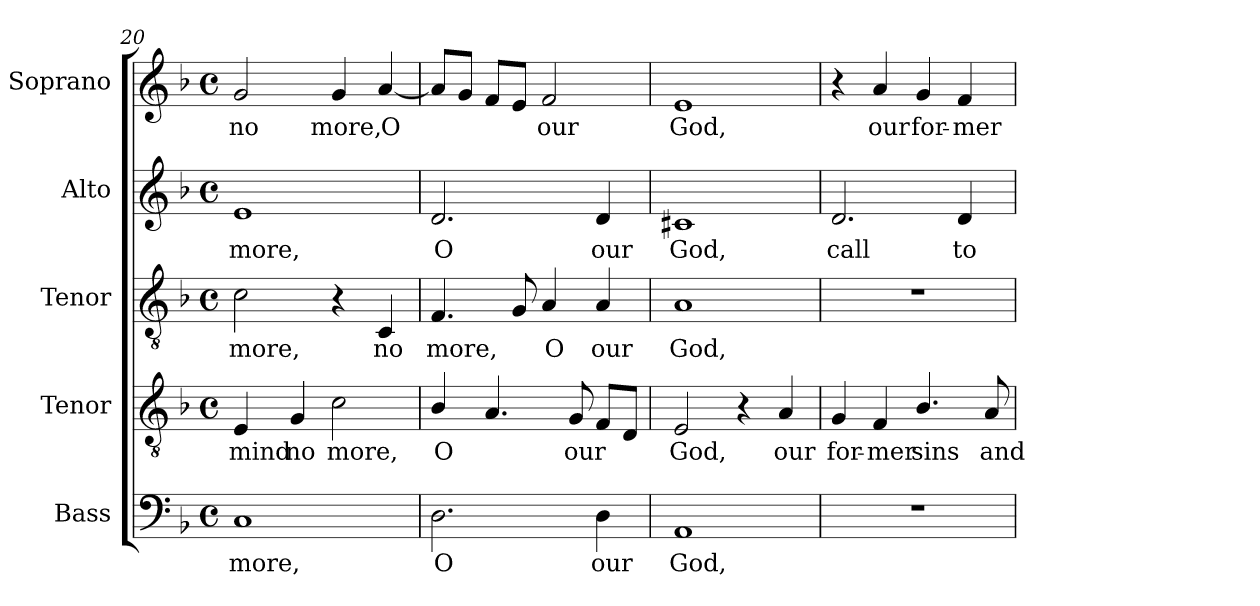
**kern	**text	**kern	**text	**kern	**text	**kern	**text	**kern	**text
*part5	*part5	*part4	*part4	*part3	*part3	*part2	*part2	*part1	*part1
*staff5	*staff5	*staff4	*staff4	*staff3	*staff3	*staff2	*staff2	*staff1	*staff1
*I"Bass	*	*I"Tenor	*	*I"Tenor	*	*I"Alto	*	*I"Soprano	*
*I'B.	*	*I'T.	*	*I'T.	*	*I'A.	*	*I'S.	*
*clefF4	*	*clefGv2	*	*clefGv2	*	*clefG2	*	*clefG2	*
*	*	*ITrd7c12	*	*ITrd7c12	*	*	*	*	*
*k[b-]	*	*k[b-]	*	*k[b-]	*	*k[b-]	*	*k[b-]	*
*F:	*	*F:	*	*F:	*	*F:	*	*F:	*
*M4/4	*	*M4/4	*	*M4/4	*	*M4/4	*	*M4/4	*
*met(c)	*	*met(c)	*	*met(c)	*	*met(c)	*	*met(c)	*
=20	=20	=20	=20	=20	=20	=20	=20	=20	=20
!	!LO:LY:b:color=#000000	!	!	!	!	!	!	!	!
!	!	!	!LO:LY:b:color=#000000	!	!	!	!	!	!
!	!	!	!	!	!LO:LY:b:color=#000000	!	!	!	!
!	!	!	!	!	!	!	!LO:LY:b:color=#000000	!	!
!	!	!	!	!	!	!	!	!	!LO:LY:b:color=#000000
1Ci	more,	4EEi/	mind	2Ci\	more,	1ei	more,	2gi/	no
!	!	!	!LO:LY:b:color=#000000	!	!	!	!	!	!
.	.	4GGi/	no	.	.	.	.	.	.
!	!	!	!LO:LY:b:color=#000000	!	!	!	!	!	!
!	!	!	!	!	!	!	!	!	!LO:LY:b:color=#000000
.	.	2Ci\	more,	4r	.	.	.	4gi/	more,
!	!	!	!	!	!LO:LY:b:color=#000000	!	!	!	!
!	!	!	!	!	!	!	!	!	!LO:LY:b:color=#000000
.	.	.	.	4CCi/	no	.	.	[4ai/	O
=21	=21	=21	=21	=21	=21	=21	=21	=21	=21
!	!LO:LY:b:color=#000000	!	!	!	!	!	!	!	!
!	!	!	!LO:LY:b:color=#000000	!	!	!	!	!	!
!	!	!	!	!	!LO:LY:b:color=#000000	!	!	!	!
!	!	!	!	!	!	!	!LO:LY:b:color=#000000	!	!
2.Di\	O	4BB-i/	O	4.FFi/	more,	2.di/	O	8ai/L]	.
.	.	.	.	.	.	.	.	8gi/J	.
.	.	4.AAi/	.	.	.	.	.	8fi/L	.
.	.	.	.	8GGi/	.	.	.	8ei/J	.
!	!	!	!	!	!LO:LY:b:color=#000000	!	!	!	!
!	!	!	!	!	!	!	!	!	!LO:LY:b:color=#000000
.	.	.	.	4AAi/	O	.	.	2fi/	our
!	!	!	!LO:LY:b:color=#000000	!	!	!	!	!	!
.	.	8GGi/	our	.	.	.	.	.	.
!	!LO:LY:b:color=#000000	!	!	!	!	!	!	!	!
!	!	!	!	!	!LO:LY:b:color=#000000	!	!	!	!
!	!	!	!	!	!	!	!LO:LY:b:color=#000000	!	!
4Di\	our	8FFi/L	.	4AAi/	our	4di/	our	.	.
.	.	8DDi/J	.	.	.	.	.	.	.
=22	=22	=22	=22	=22	=22	=22	=22	=22	=22
!	!LO:LY:b:color=#000000	!	!	!	!	!	!	!	!
!	!	!	!LO:LY:b:color=#000000	!	!	!	!	!	!
!	!	!	!	!	!LO:LY:b:color=#000000	!	!	!	!
!	!	!	!	!	!	!	!LO:LY:b:color=#000000	!	!
!	!	!	!	!	!	!	!	!	!LO:LY:b:color=#000000
1AAi	God,	2EEi/	God,	1AAi	God,	1c#Xi	God,	1ei	God,
.	.	4r	.	.	.	.	.	.	.
!	!	!	!LO:LY:b:color=#000000	!	!	!	!	!	!
.	.	4AAi/	our	.	.	.	.	.	.
!!LO:LB:g=z
=23	=23	=23	=23	=23	=23	=23	=23	=23	=23
!	!	!	!LO:LY:b:color=#000000	!	!	!	!	!	!
!	!	!	!	!	!	!	!LO:LY:b:color=#000000	!	!
1r	.	4GGi/	for-	1r	.	2.di/	call	4r	.
!	!	!	!LO:LY:b:color=#000000	!	!	!	!	!	!
!	!	!	!	!	!	!	!	!	!LO:LY:b:color=#000000
.	.	4FFi/	-mer	.	.	.	.	4ai/	our
!	!	!	!LO:LY:b:color=#000000	!	!	!	!	!	!
!	!	!	!	!	!	!	!	!	!LO:LY:b:color=#000000
.	.	4.BB-i/	sins	.	.	.	.	4gi/	for-
!	!	!	!	!	!	!	!LO:LY:b:color=#000000	!	!
!	!	!	!	!	!	!	!	!	!LO:LY:b:color=#000000
.	.	.	.	.	.	4di/	to	4fi/	-mer
!	!	!	!LO:LY:b:color=#000000	!	!	!	!	!	!
.	.	8AAi/	and	.	.	.	.	.	.
=	=	=	=	=	=	=	=	=	=
*-	*-	*-	*-	*-	*-	*-	*-	*-	*-
